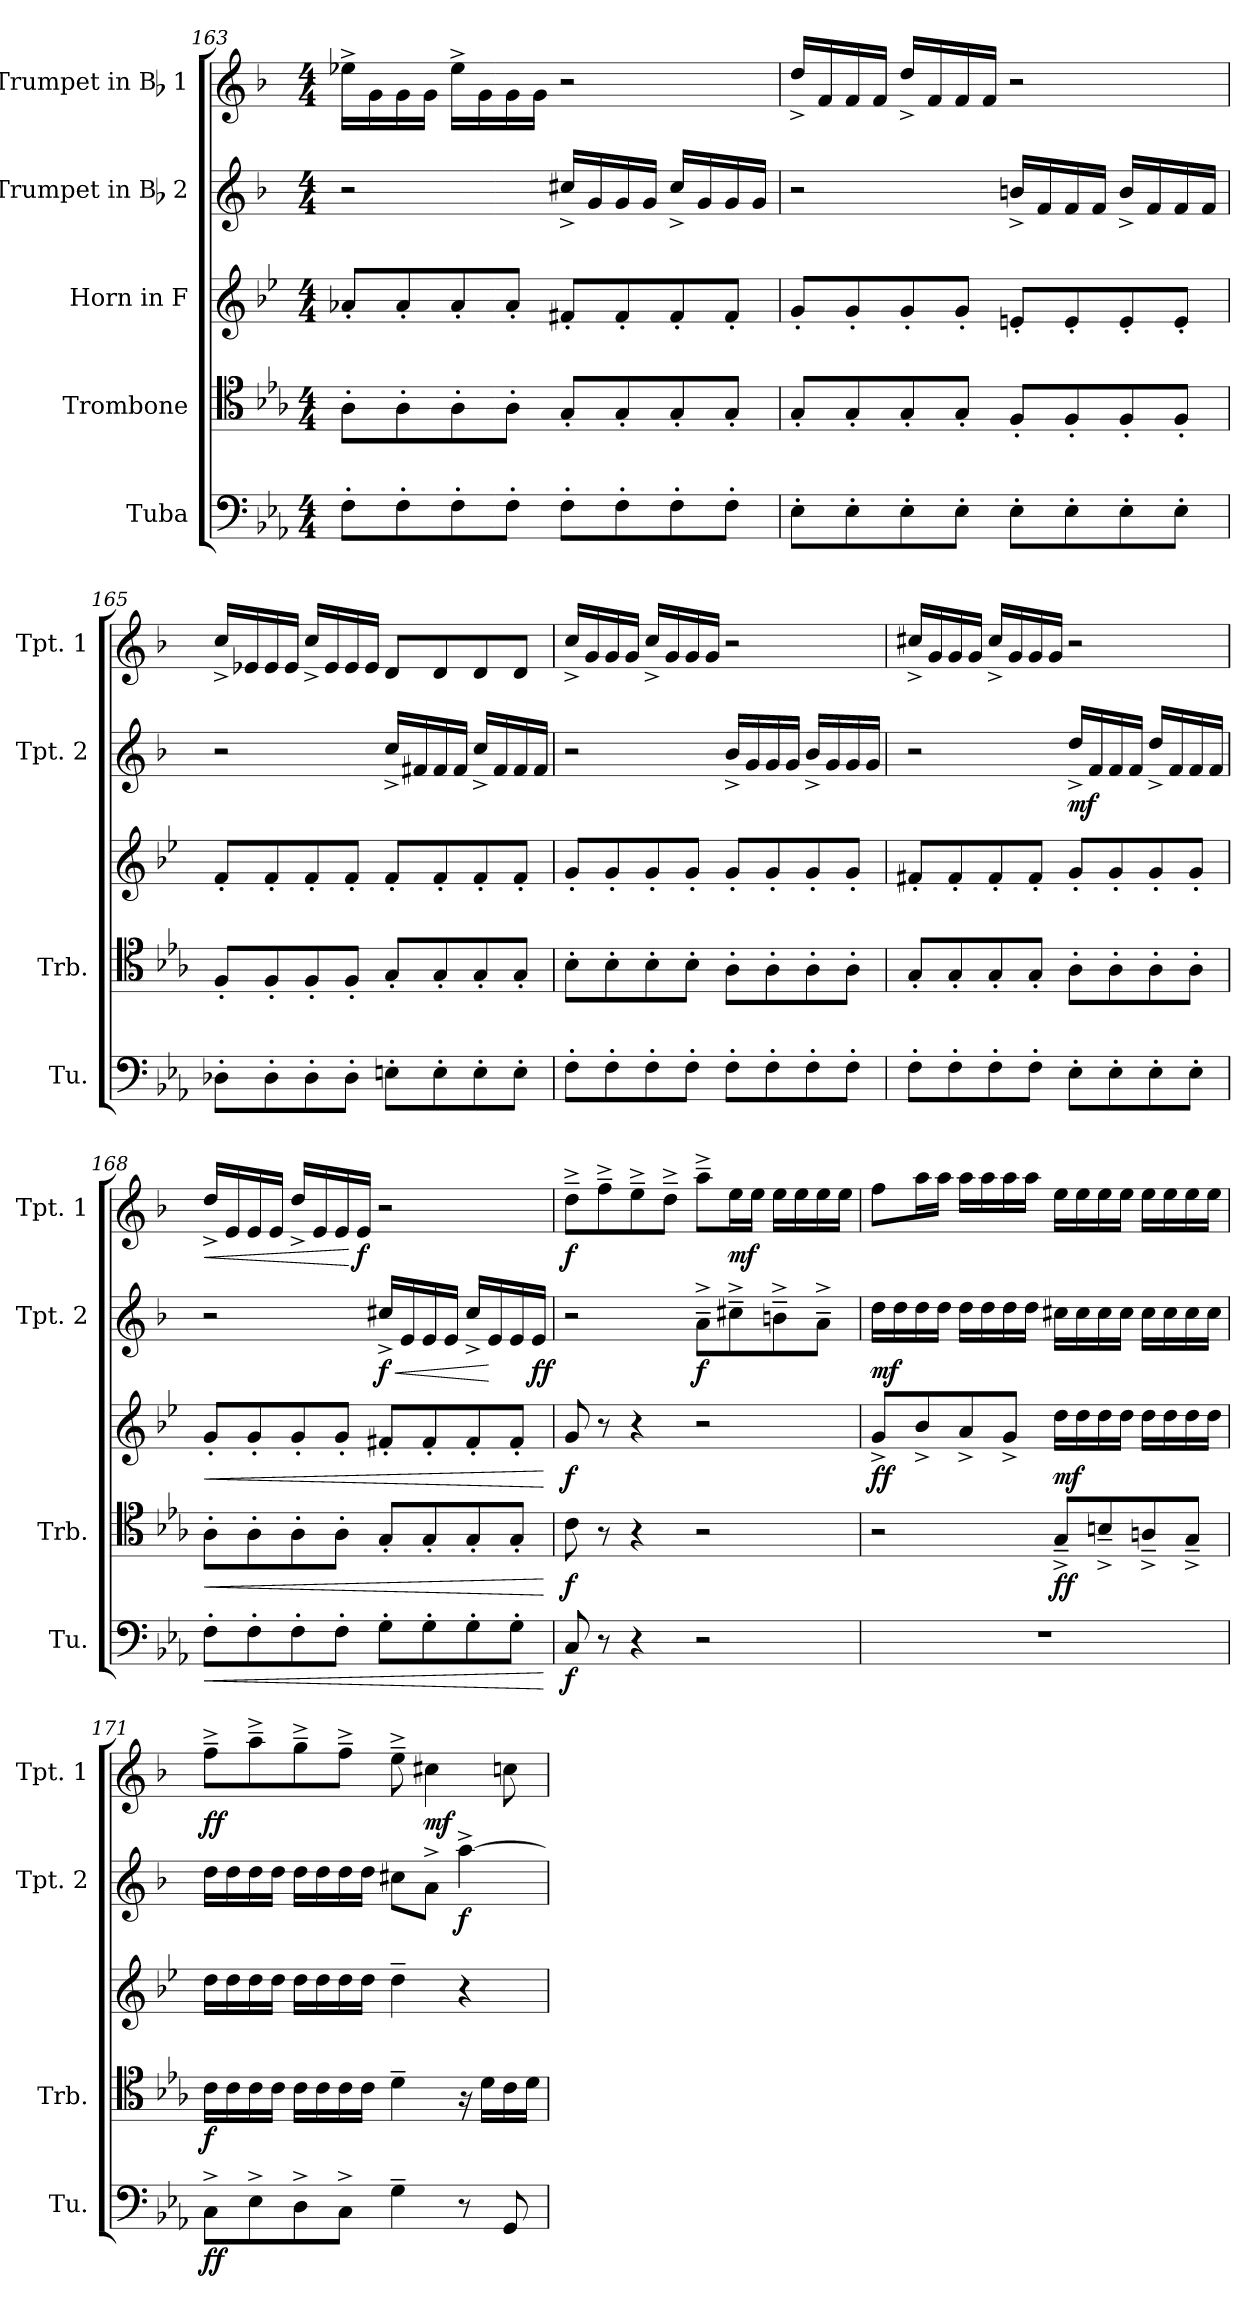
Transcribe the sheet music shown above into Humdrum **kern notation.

**kern	**dynam	**kern	**dynam	**kern	**dynam	**kern	**dynam	**kern	**dynam
*part5	*part5	*part4	*part4	*part3	*part3	*part2	*part2	*part1	*part1
*staff5	*staff5	*staff4	*staff4	*staff3	*staff3	*staff2	*staff2	*staff1	*staff1
*I"Tuba	*	*I"Trombone	*	*I"Horn in F	*	*I"Trumpet in Bb 2	*	*I"Trumpet in Bb 1	*
*I'Tu.	*	*I'Trb.	*	*	*	*I'Tpt. 2	*	*I'Tpt. 1	*
!!LO:LB:g=z
*clefF4	*	*clefC4	*	*clefG2	*	*clefG2	*	*clefG2	*
*	*	*	*	*ITrd4c7	*	*ITrd1c2	*	*ITrd1c2	*
*k[b-e-a-]	*	*k[b-e-a-]	*	*k[b-e-a-]	*	*k[b-e-a-]	*	*k[b-e-a-]	*
*M4/4	*	*M4/4	*	*M4/4	*	*M4/4	*	*M4/4	*
=163	=163	=163	=163	=163	=163	=163	=163	=163	=163
8F'\L	.	8A-'\L	.	8d-X'/L	.	2r	.	16dd-X^\LL	.
.	.	.	.	.	.	.	.	16f\	.
8F'\	.	8A-'\	.	8d-'/	.	.	.	16f\	.
.	.	.	.	.	.	.	.	16f\JJ	.
8F'\	.	8A-'\	.	8d-'/	.	.	.	16dd-^\LL	.
.	.	.	.	.	.	.	.	16f\	.
8F'\J	.	8A-'\J	.	8d-'/J	.	.	.	16f\	.
.	.	.	.	.	.	.	.	16f\JJ	.
8F'\L	.	8G'/L	.	8Bn'/L	.	16bn^/LL	.	2r	.
.	.	.	.	.	.	16f/	.	.	.
8F'\	.	8G'/	.	8B'/	.	16f/	.	.	.
.	.	.	.	.	.	16f/JJ	.	.	.
8F'\	.	8G'/	.	8B'/	.	16b^/LL	.	.	.
.	.	.	.	.	.	16f/	.	.	.
8F'\J	.	8G'/J	.	8B'/J	.	16f/	.	.	.
.	.	.	.	.	.	16f/JJ	.	.	.
=164	=164	=164	=164	=164	=164	=164	=164	=164	=164
8E-'\L	.	8G'/L	.	8c'/L	.	2r	.	16cc^/LL	.
.	.	.	.	.	.	.	.	16e-/	.
8E-'\	.	8G'/	.	8c'/	.	.	.	16e-/	.
.	.	.	.	.	.	.	.	16e-/JJ	.
8E-'\	.	8G'/	.	8c'/	.	.	.	16cc^/LL	.
.	.	.	.	.	.	.	.	16e-/	.
8E-'\J	.	8G'/J	.	8c'/J	.	.	.	16e-/	.
.	.	.	.	.	.	.	.	16e-/JJ	.
8E-'\L	.	8F'/L	.	8An'/L	.	16an^/LL	.	2r	.
.	.	.	.	.	.	16e-/	.	.	.
8E-'\	.	8F'/	.	8A'/	.	16e-/	.	.	.
.	.	.	.	.	.	16e-/JJ	.	.	.
8E-'\	.	8F'/	.	8A'/	.	16a^/LL	.	.	.
.	.	.	.	.	.	16e-/	.	.	.
8E-'\J	.	8F'/J	.	8A'/J	.	16e-/	.	.	.
.	.	.	.	.	.	16e-/JJ	.	.	.
!!LO:PB:g=z
=165	=165	=165	=165	=165	=165	=165	=165	=165	=165
8D-X'\L	.	8F'/L	.	8B-'/L	.	2r	.	16b-^/LL	.
.	.	.	.	.	.	.	.	16d-X/	.
8D-'\	.	8F'/	.	8B-'/	.	.	.	16d-/	.
.	.	.	.	.	.	.	.	16d-/JJ	.
8D-'\	.	8F'/	.	8B-'/	.	.	.	16b-^/LL	.
.	.	.	.	.	.	.	.	16d-/	.
8D-'\J	.	8F'/J	.	8B-'/J	.	.	.	16d-/	.
.	.	.	.	.	.	.	.	16d-/JJ	.
8En'\L	.	8G'/L	.	8B-'/L	.	16b-^/LL	.	8c/L	.
.	.	.	.	.	.	16en/	.	.	.
8E'\	.	8G'/	.	8B-'/	.	16e/	.	8c/	.
.	.	.	.	.	.	16e/JJ	.	.	.
8E'\	.	8G'/	.	8B-'/	.	16b-^/LL	.	8c/	.
.	.	.	.	.	.	16e/	.	.	.
8E'\J	.	8G'/J	.	8B-'/J	.	16e/	.	8c/J	.
.	.	.	.	.	.	16e/JJ	.	.	.
=166	=166	=166	=166	=166	=166	=166	=166	=166	=166
8F'\L	.	8B-'\L	.	8c'/L	.	2r	.	16b-^/LL	.
.	.	.	.	.	.	.	.	16f/	.
8F'\	.	8B-'\	.	8c'/	.	.	.	16f/	.
.	.	.	.	.	.	.	.	16f/JJ	.
8F'\	.	8B-'\	.	8c'/	.	.	.	16b-^/LL	.
.	.	.	.	.	.	.	.	16f/	.
8F'\J	.	8B-'\J	.	8c'/J	.	.	.	16f/	.
.	.	.	.	.	.	.	.	16f/JJ	.
8F'\L	.	8A-'\L	.	8c'/L	.	16a-^/LL	.	2r	.
.	.	.	.	.	.	16f/	.	.	.
8F'\	.	8A-'\	.	8c'/	.	16f/	.	.	.
.	.	.	.	.	.	16f/JJ	.	.	.
8F'\	.	8A-'\	.	8c'/	.	16a-^/LL	.	.	.
.	.	.	.	.	.	16f/	.	.	.
8F'\J	.	8A-'\J	.	8c'/J	.	16f/	.	.	.
.	.	.	.	.	.	16f/JJ	.	.	.
!!LO:LB:g=z
=167	=167	=167	=167	=167	=167	=167	=167	=167	=167
8F'\L	.	8G'/L	.	8Bn'/L	.	2r	.	16bn^/LL	.
.	.	.	.	.	.	.	.	16f/	.
8F'\	.	8G'/	.	8B'/	.	.	.	16f/	.
.	.	.	.	.	.	.	.	16f/JJ	.
8F'\	.	8G'/	.	8B'/	.	.	.	16b^/LL	.
.	.	.	.	.	.	.	.	16f/	.
8F'\J	.	8G'/J	.	8B'/J	.	.	.	16f/	.
.	.	.	.	.	.	.	.	16f/JJ	.
!	!	!	!	!	!	!	!LO:DY:b	!	!
8E-'\L	.	8A-'\L	.	8c'/L	.	16cc^/LL	mf	2r	.
.	.	.	.	.	.	16e-/	.	.	.
8E-'\	.	8A-'\	.	8c'/	.	16e-/	.	.	.
.	.	.	.	.	.	16e-/JJ	.	.	.
8E-'\	.	8A-'\	.	8c'/	.	16cc^/LL	.	.	.
.	.	.	.	.	.	16e-/	.	.	.
8E-'\J	.	8A-'\J	.	8c'/J	.	16e-/	.	.	.
.	.	.	.	.	.	16e-/JJ	.	.	.
=168	=168	=168	=168	=168	=168	=168	=168	=168	=168
!	!LO:HP:b	!	!LO:HP:b	!	!LO:HP:b	!	!	!	!LO:HP:b
8F'\L	<	8A-'\L	<	8c'/L	<	2r	.	16cc^/LL	<
.	.	.	.	.	.	.	.	16d/	.
8F'\	.	8A-'\	.	8c'/	.	.	.	16d/	.
.	.	.	.	.	.	.	.	16d/JJ	.
8F'\	.	8A-'\	.	8c'/	.	.	.	16cc^/LL	.
.	.	.	.	.	.	.	.	16d/	.
8F'\J	.	8A-'\J	.	8c'/J	.	.	.	16d/	.
!	!	!	!	!	!	!	!	!	!LO:DY:n=1:b
.	.	.	.	.	.	.	.	16d/JJ	[ f
!	!	!	!	!	!	!	!LO:HP:b	!	!
!	!	!	!	!	!	!	!LO:DY:n=1:b	!	!
8G'\L	.	8G'/L	.	8Bn'/L	.	16bn^/LL	< f	2r	.
.	.	.	.	.	.	16d/	.	.	.
8G'\	.	8G'/	.	8B'/	.	16d/	.	.	.
.	.	.	.	.	.	16d/JJ	.	.	.
8G'\	.	8G'/	.	8B'/	.	16b^/LL	.	.	.
.	.	.	.	.	.	16d/	[	.	.
8G'\J	.	8G'/J	.	8B'/J	.	16d/	.	.	.
!	!	!	!	!	!	!	!LO:DY:n=2:b	!	!
.	.	.	.	.	.	16d/JJ	ff	.	.
.	[	.	[	.	[	.	.	.	.
=169	=169	=169	=169	=169	=169	=169	=169	=169	=169
!	!LO:DY:b	!	!LO:DY:b	!	!LO:DY:b	!	!	!	!LO:DY:b
8C/	f	8c\	f	8c/	f	2r	.	8cc~^\L	f
8r	.	8r	.	8r	.	.	.	8ee-~^\	.
4r	.	4r	.	4r	.	.	.	8dd~^\	.
.	.	.	.	.	.	.	.	8cc~^\J	.
!	!	!	!	!	!	!	!LO:DY:b	!	!
2r	.	2r	.	2r	.	8g^~\L	f	8gg~^\L	.
!	!	!	!	!	!	!	!	!	!LO:DY:b
.	.	.	.	.	.	8bn^~\	.	16dd\L	mf
.	.	.	.	.	.	.	.	16dd\JJ	.
.	.	.	.	.	.	8an^~\	.	16dd\LL	.
.	.	.	.	.	.	.	.	16dd\	.
.	.	.	.	.	.	8g^~\J	.	16dd\	.
.	.	.	.	.	.	.	.	16dd\JJ	.
!!LO:PB:g=z
=170	=170	=170	=170	=170	=170	=170	=170	=170	=170
!	!	!	!	!	!LO:DY:b	!	!LO:DY:b	!	!
1r	.	2r	.	8c^/L	ff	16cc\LL	mf	8ee-\L	.
.	.	.	.	.	.	16cc\	.	.	.
.	.	.	.	8e-^/	.	16cc\	.	16gg\L	.
.	.	.	.	.	.	16cc\JJ	.	16gg\JJ	.
.	.	.	.	8d^/	.	16cc\LL	.	16gg\LL	.
.	.	.	.	.	.	16cc\	.	16gg\	.
.	.	.	.	8c^/J	.	16cc\	.	16gg\	.
.	.	.	.	.	.	16cc\JJ	.	16gg\JJ	.
!	!	!	!LO:DY:b	!	!LO:DY:b	!	!	!	!
.	.	8G^~/L	ff	16g\LL	mf	16bn\LL	.	16dd\LL	.
.	.	.	.	16g\	.	16b\	.	16dd\	.
.	.	8Bn^~/	.	16g\	.	16b\	.	16dd\	.
.	.	.	.	16g\JJ	.	16b\JJ	.	16dd\JJ	.
.	.	8An^~/	.	16g\LL	.	16b\LL	.	16dd\LL	.
.	.	.	.	16g\	.	16b\	.	16dd\	.
.	.	8G^~/J	.	16g\	.	16b\	.	16dd\	.
.	.	.	.	16g\JJ	.	16b\JJ	.	16dd\JJ	.
=171	=171	=171	=171	=171	=171	=171	=171	=171	=171
!	!LO:DY:b	!	!LO:DY:b	!	!	!	!	!	!LO:DY:b
8C^\L	ff	16c\LL	f	16g\LL	.	16cc\LL	.	8ee-~^\L	ff
.	.	16c\	.	16g\	.	16cc\	.	.	.
8E-^\	.	16c\	.	16g\	.	16cc\	.	8gg~^\	.
.	.	16c\JJ	.	16g\JJ	.	16cc\JJ	.	.	.
8D^\	.	16c\LL	.	16g\LL	.	16cc\LL	.	8ff~^\	.
.	.	16c\	.	16g\	.	16cc\	.	.	.
8C^\J	.	16c\	.	16g\	.	16cc\	.	8ee-~^\J	.
.	.	16c\JJ	.	16g\JJ	.	16cc\JJ	.	.	.
4G~\	.	4d~\	.	4g~\	.	8bn\L	.	8dd~^\	.
!	!	!	!	!	!	!	!	!	!LO:DY:b
.	.	.	.	.	.	8g^\J	.	4bn\	mf
!	!	!	!	!	!	!	!LO:DY:b	!	!
8r	.	16r	.	4r	.	[4gg^\	f	.	.
.	.	16d\LL	.	.	.	.	.	.	.
8GG/	.	16c\	.	.	.	.	.	8b-X\	.
.	.	16d\JJ	.	.	.	.	.	.	.
=	=	=	=	=	=	=	=	=	=
*-	*-	*-	*-	*-	*-	*-	*-	*-	*-
